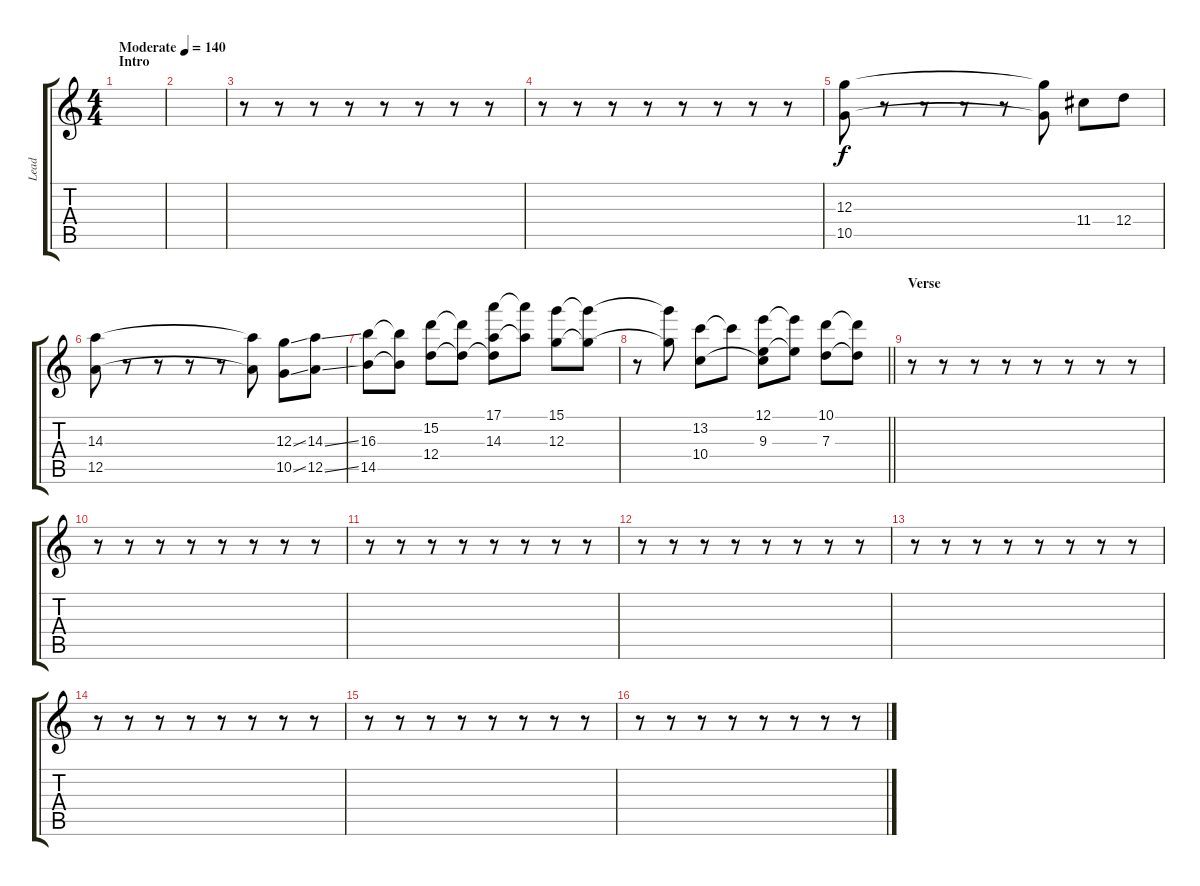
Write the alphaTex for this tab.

\track ("Lead" "Lead") {instrument electricguitarjazz}
\staff {score tabs}
\tuning (E4 B3 G3 D3 A2 E2) {hide}
\ts (4 4)
\section ("" "Intro")
\tempo (140 "Moderate")
\clef g2
\ks c
|
|
r.8 r.8 r.8 r.8 r.8 r.8 r.8 r.8 |
r.8 r.8 r.8 r.8 r.8 r.8 r.8 r.8 |
(12.3 10.5).8 r.8 r.8 r.8 r.8 (12.3{t} 10.5{t}).8 11.4.8 12.4.8 |
(14.3 12.5).8 r.8 r.8 r.8 r.8 (14.3{t} 12.5{t}).8 (12.3{ss} 10.5{ss}).8 (14.3{ss} 12.5{ss}).8 |
(16.3 14.5).8 (16.3{t} 14.5{t}).8 (15.2 12.4).8 (15.2{t} 12.4{t}).8 (17.1 14.3 12.4{t}).8 (17.1{t} 14.3{t}).8 (15.1 12.3).8 (15.1{t} 12.3{t}).8 |
\barLineRight lightlight
r.8 (15.1{t} 12.3{t}).8 (13.2 10.4).8 13.2{t}.8 (12.1 9.3 10.4{t}).8 (12.1{t} 9.3{t}).8 (10.1 7.3).8 (10.1{t} 7.3{t}).8 |
\section ("" "Verse")
r.8 r.8 r.8 r.8 r.8 r.8 r.8 r.8 |
r.8 r.8 r.8 r.8 r.8 r.8 r.8 r.8 |
r.8 r.8 r.8 r.8 r.8 r.8 r.8 r.8 |
r.8 r.8 r.8 r.8 r.8 r.8 r.8 r.8 |
r.8 r.8 r.8 r.8 r.8 r.8 r.8 r.8 |
r.8 r.8 r.8 r.8 r.8 r.8 r.8 r.8 |
r.8 r.8 r.8 r.8 r.8 r.8 r.8 r.8 |
r.8 r.8 r.8 r.8 r.8 r.8 r.8 r.8
